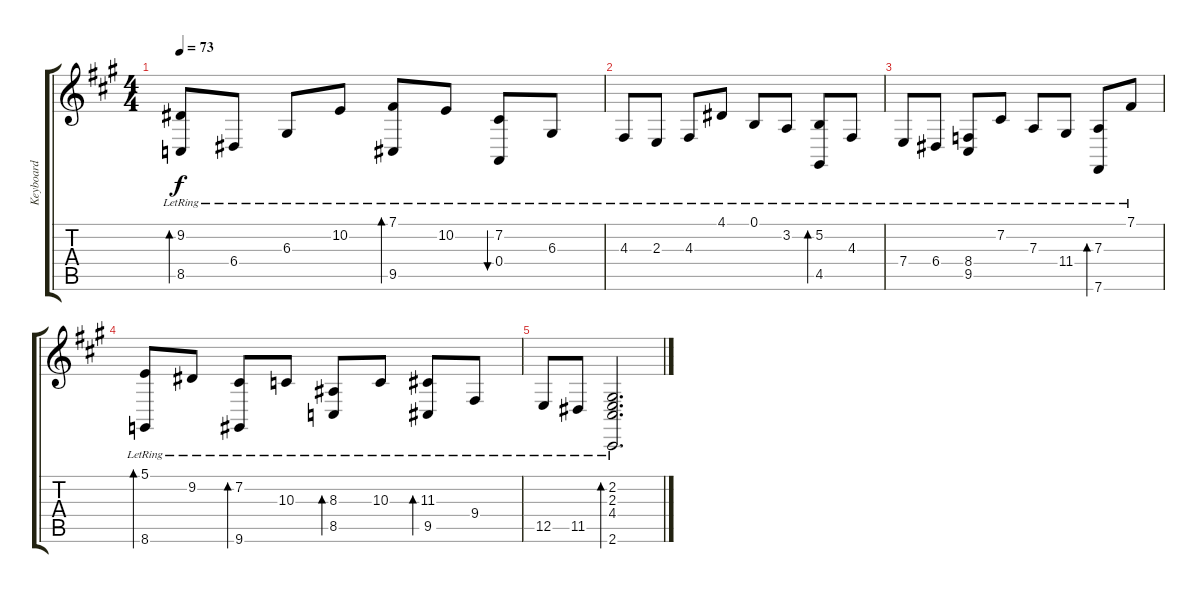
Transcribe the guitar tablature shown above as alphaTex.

\track ("Keyboard" "Keyboard") {instrument orchestralharp}
\staff {score tabs}
\tuning (B3 Gb3 D3 A2 E2 B1) {hide}
\ts (4 4)
\tempo 73
\clef g2
\ks a
(9.2{lr} 8.5{lr}).8{bd 120 dy f} 6.4{lr}.8 6.3{lr}.8 10.2{lr}.8 (7.1{lr} 9.5{lr}).8{bd 120} 10.2{lr}.8 (7.2{lr} 0.4{lr}).8{bu 120} 6.3{lr}.8 |
4.3{lr}.8 2.3{lr}.8 4.3{lr}.8 4.1{lr}.8 0.1{lr}.8 3.2{lr}.8 (5.2{lr} 4.5{lr}).8{bd 120} 4.3{lr}.8 |
7.4{lr}.8 6.4{lr}.8 (8.4{lr} 9.5{lr}).8 7.2{lr}.8 7.3{lr}.8 11.4{lr}.8 (7.3{lr} 7.6{lr}).8{bd 120} 7.1{lr}.8 |
(5.1{lr} 8.6{lr}).8{bd 120} 9.2{lr}.8 (7.2{lr} 9.6{lr}).8{bd 120} 10.3{lr}.8 (8.3{lr} 8.5{lr}).8{bd 120} 10.3{lr}.8 (11.3{lr} 9.5{lr}).8{bd 120} 9.4{lr}.8 |
12.5{lr}.8 11.5{lr}.8 (2.2{lr} 2.3{lr} 4.4{lr} 2.6{lr}).2{d bd 120}
